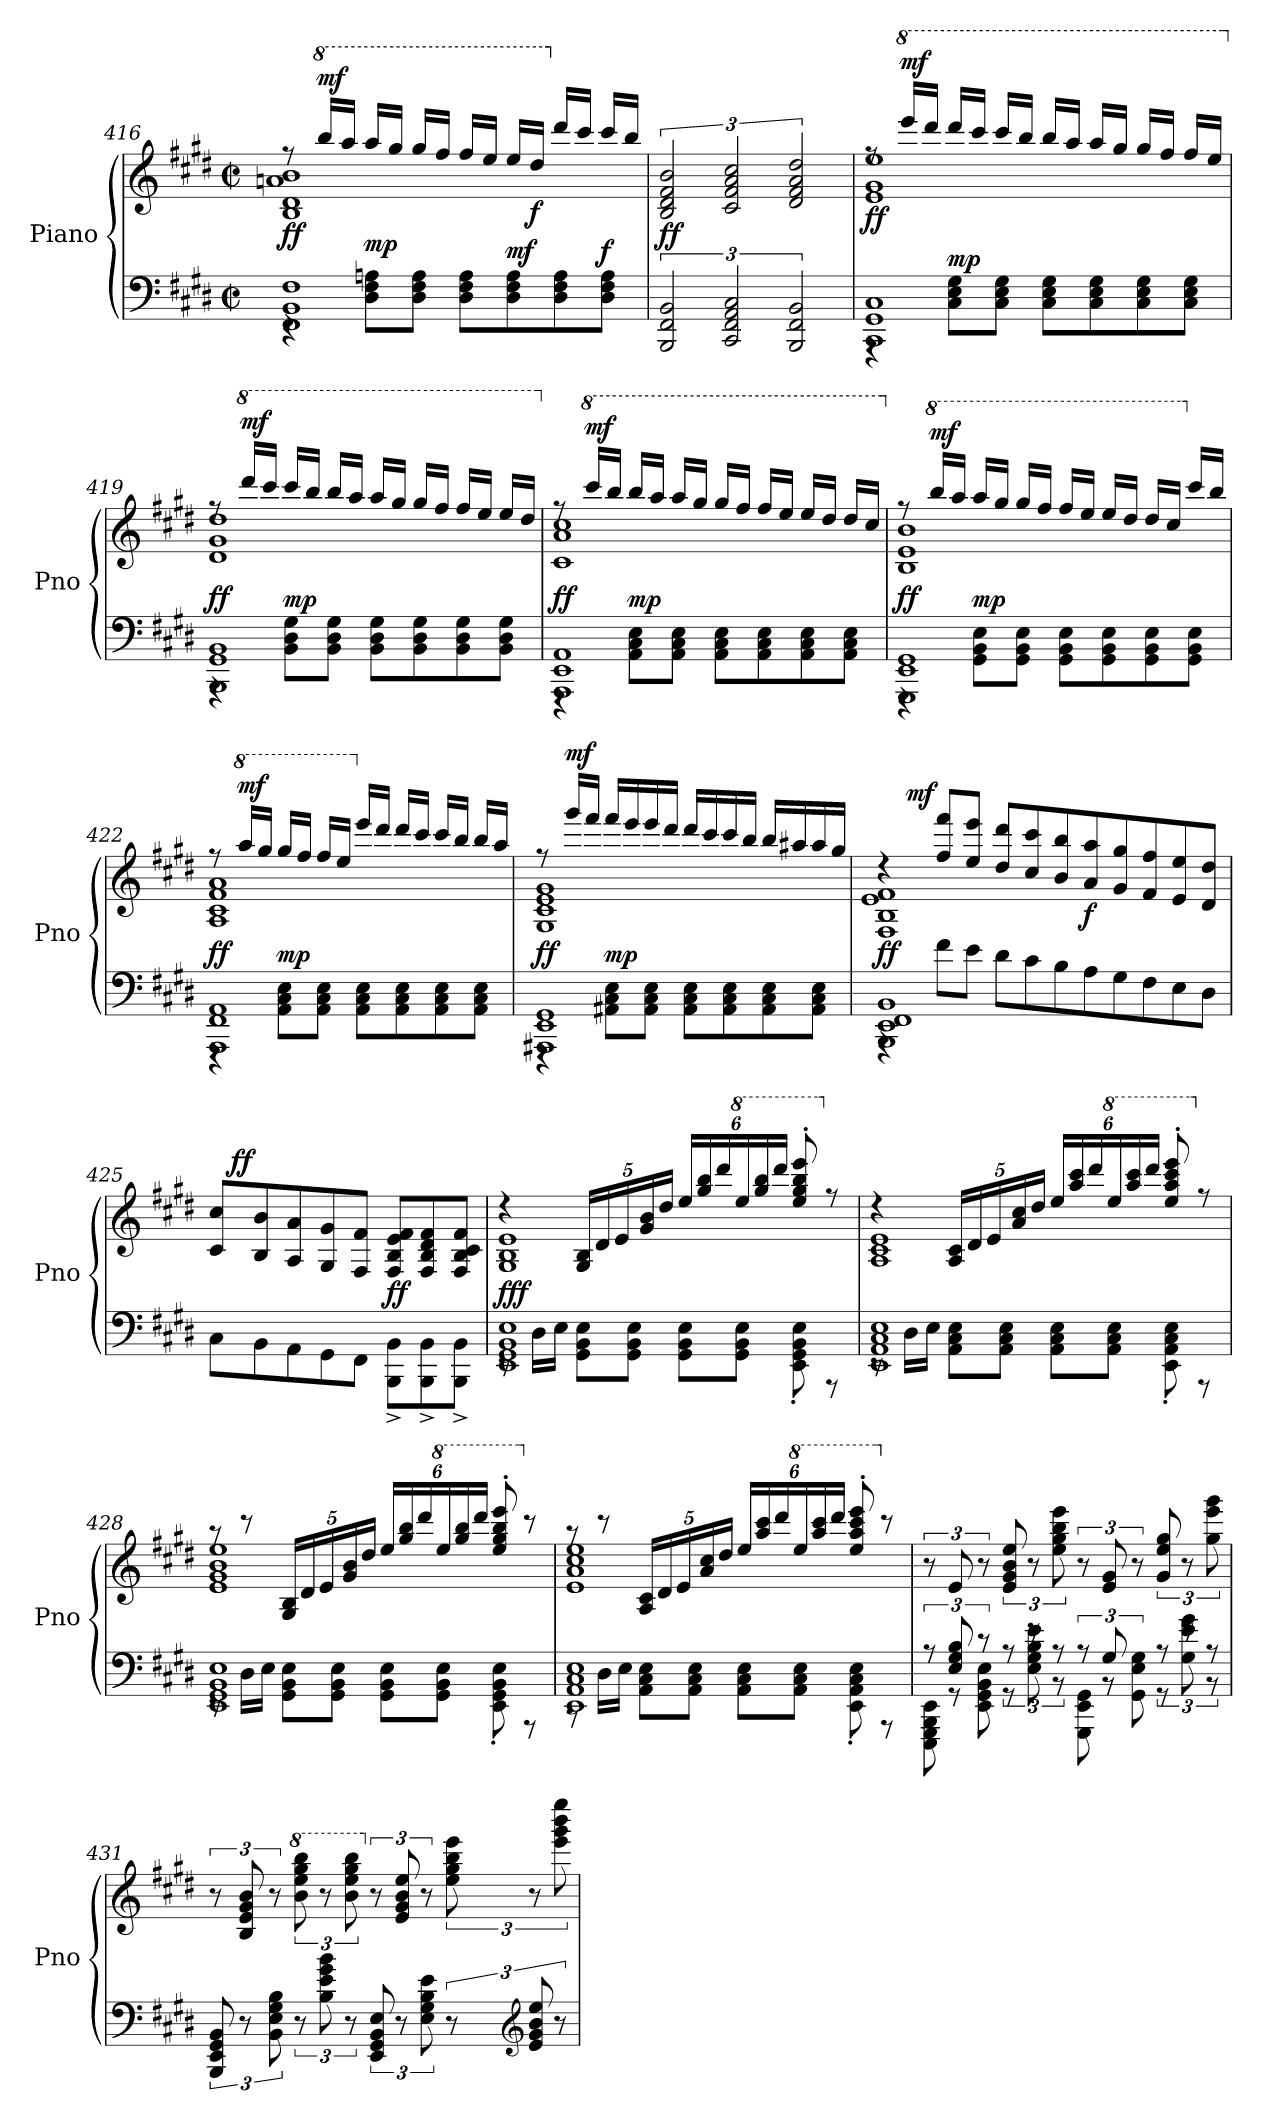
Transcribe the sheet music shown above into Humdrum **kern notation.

**kern	**kern	**dynam
*part1	*part1	*part1
*staff2	*staff1	*staff1/2
*I"Piano	*	*
*I'Pno	*	*
!!LO:LB:g=z
*clefF4	*clefG2	*
*k[f#c#g#d#]	*k[f#c#g#d#]	*
*M4/4	*M4/4	*
*met(c|)	*met(c|)	*
=416	=416	=416
*^	*^	*
!	!	!	!	!LO:DY:b
1FF# 1BB 1F#	4rEE	8rff	1B 1d# 1an 1b	ff
*	*	*8va	*	*
!	!	!	!	!LO:DY:a
.	.	16bbb/LL	.	mf
.	.	16aaa/JJ	.	.
!	!	!	!	!LO:DY:a=2
.	8D#\ 8F#\ 8An\L	16aaa/LL	.	mp
.	.	16ggg#/JJ	.	.
.	8D#\ 8F#\ 8A\J	16ggg#/LL	.	.
.	.	16fff#/JJ	.	.
.	8D#\ 8F#\ 8A\L	16fff#/LL	.	.
.	.	16eee/JJ	.	.
!	!	!	!	!LO:DY:a=2
.	8D#\ 8F#\ 8A\	16eee/LL	.	mf
!	!	!	!	!LO:DY:b
.	.	16ddd#/JJ	.	f
*	*	*X8va	*	*
.	8D#\ 8F#\ 8A\	16ddd#/LL	.	.
.	.	16ccc#/JJ	.	.
!	!	!	!	!LO:DY:a=2
.	8D#\ 8F#\ 8A\J	16ccc#/LL	.	f
.	.	16bb/JJ	.	.
*v	*v	*	*	*
*	*v	*v	*
=417	=417	=417
!	!	!LO:DY:a=2
3BBB/ 3FF#/ 3BB/	3B/ 3d#/ 3f#/ 3b/	ff
3CC#/ 3FF#/ 3AA/ 3C#/	3c#/ 3f#/ 3a/ 3cc#/	.
3BBB/ 3FF#/ 3BB/	3d#/ 3f#/ 3a/ 3dd#/	.
!!LO:PB:g=z
=418	=418	=418
*^	*^	*
!	!	!	!	!LO:DY:b
1CC# 1GG# 1C#	4rAAA	8rff	1e 1g# 1ee	ff
*	*	*8va	*	*
!	!	!	!	!LO:DY:a
.	.	16eeee/LL	.	mf
.	.	16dddd#/JJ	.	.
!	!	!	!	!LO:DY:a=2
.	8C#\ 8E\ 8G#\L	16dddd#/LL	.	mp
.	.	16cccc#/JJ	.	.
.	8C#\ 8E\ 8G#\J	16cccc#/LL	.	.
.	.	16bbb/JJ	.	.
.	8C#\ 8E\ 8G#\L	16bbb/LL	.	.
.	.	16aaa/JJ	.	.
.	8C#\ 8E\ 8G#\	16aaa/LL	.	.
.	.	16ggg#/JJ	.	.
.	8C#\ 8E\ 8G#\	16ggg#/LL	.	.
.	.	16fff#/JJ	.	.
.	8C#\ 8E\ 8G#\J	16fff#/LL	.	.
.	.	16eee/JJ	.	.
=419	=419	=419	=419	=419
*	*	*X8va	*	*
!	!	!	!	!LO:DY:a=2
1BBB 1GG# 1BB	4rAAA	8rff	1d# 1g# 1dd#	ff
*	*	*8va	*	*
!	!	!	!	!LO:DY:a
.	.	16dddd#/LL	.	mf
.	.	16cccc#/JJ	.	.
!	!	!	!	!LO:DY:a=2
.	8BB\ 8D#\ 8G#\L	16cccc#/LL	.	mp
.	.	16bbb/JJ	.	.
.	8BB\ 8D#\ 8G#\J	16bbb/LL	.	.
.	.	16aaa/JJ	.	.
.	8BB\ 8D#\ 8G#\L	16aaa/LL	.	.
.	.	16ggg#/JJ	.	.
.	8BB\ 8D#\ 8G#\	16ggg#/LL	.	.
.	.	16fff#/JJ	.	.
.	8BB\ 8D#\ 8G#\	16fff#/LL	.	.
.	.	16eee/JJ	.	.
.	8BB\ 8D#\ 8G#\J	16eee/LL	.	.
.	.	16ddd#/JJ	.	.
!!LO:LB:g=z	!!
=420	=420	=420	=420	=420
*	*	*X8va	*	*
!	!	!	!	!LO:DY:a=2
1AAA 1EE 1AA	4rFFF	8rff	1c# 1a 1cc#	ff
*	*	*8va	*	*
!	!	!	!	!LO:DY:a
.	.	16cccc#/LL	.	mf
.	.	16bbb/JJ	.	.
!	!	!	!	!LO:DY:a=2
.	8AA\ 8C#\ 8E\L	16bbb/LL	.	mp
.	.	16aaa/JJ	.	.
.	8AA\ 8C#\ 8E\J	16aaa/LL	.	.
.	.	16ggg#/JJ	.	.
.	8AA\ 8C#\ 8E\L	16ggg#/LL	.	.
.	.	16fff#/JJ	.	.
.	8AA\ 8C#\ 8E\	16fff#/LL	.	.
.	.	16eee/JJ	.	.
.	8AA\ 8C#\ 8E\	16eee/LL	.	.
.	.	16ddd#/JJ	.	.
.	8AA\ 8C#\ 8E\J	16ddd#/LL	.	.
.	.	16ccc#/JJ	.	.
=421	=421	=421	=421	=421
*	*	*X8va	*	*
!	!	!	!	!LO:DY:a=2
1GGG# 1EE 1GG#	4rFFF	8rff	1B 1e 1b	ff
*	*	*8va	*	*
!	!	!	!	!LO:DY:a
.	.	16bbb/LL	.	mf
.	.	16aaa/JJ	.	.
!	!	!	!	!LO:DY:a=2
.	8GG#\ 8BB\ 8E\L	16aaa/LL	.	mp
.	.	16ggg#/JJ	.	.
.	8GG#\ 8BB\ 8E\J	16ggg#/LL	.	.
.	.	16fff#/JJ	.	.
.	8GG#\ 8BB\ 8E\L	16fff#/LL	.	.
.	.	16eee/JJ	.	.
.	8GG#\ 8BB\ 8E\	16eee/LL	.	.
.	.	16ddd#/JJ	.	.
.	8GG#\ 8BB\ 8E\	16ddd#/LL	.	.
.	.	16ccc#/JJ	.	.
*	*	*X8va	*	*
.	8GG#\ 8BB\ 8E\J	16ccc#/LL	.	.
.	.	16bb/JJ	.	.
!!LO:LB:g=z	!!
=422	=422	=422	=422	=422
!	!	!	!	!LO:DY:a=2
1AAA 1FF# 1AA	4rFFF	8rff	1A 1c# 1f# 1a	ff
*	*	*8va	*	*
!	!	!	!	!LO:DY:a
.	.	16aaa/LL	.	mf
.	.	16ggg#/JJ	.	.
!	!	!	!	!LO:DY:a=2
.	8AA\ 8C#\ 8E\L	16ggg#/LL	.	mp
.	.	16fff#/JJ	.	.
.	8AA\ 8C#\ 8E\J	16fff#/LL	.	.
.	.	16eee/JJ	.	.
*	*	*X8va	*	*
.	8AA\ 8C#\ 8E\L	16eee/LL	.	.
.	.	16ddd#/JJ	.	.
.	8AA\ 8C#\ 8E\	16ddd#/LL	.	.
.	.	16ccc#/JJ	.	.
.	8AA\ 8C#\ 8E\	16ccc#/LL	.	.
.	.	16bb/JJ	.	.
.	8AA\ 8C#\ 8E\J	16bb/LL	.	.
.	.	16aa/JJ	.	.
=423	=423	=423	=423	=423
!	!	!	!	!LO:DY:a=2
1AAA#X 1EE 1GG#	4rFFF	8rff	1G# 1c# 1e 1g#	ff
!	!	!	!	!LO:DY:a
.	.	16ggg#/LL	.	mf
.	.	16fff#/JJ	.	.
!	!	!	!	!LO:DY:a=2
.	8AA#X\ 8C#\ 8E\L	16fff#/LL	.	mp
.	.	16eee/	.	.
.	8AA#\ 8C#\ 8E\J	16eee/	.	.
.	.	16ddd#/JJ	.	.
.	8AA#\ 8C#\ 8E\L	16ddd#/LL	.	.
.	.	16ccc#/	.	.
.	8AA#\ 8C#\ 8E\	16ccc#/	.	.
.	.	16bb/JJ	.	.
.	8AA#\ 8C#\ 8E\	16bb/LL	.	.
.	.	16aa#X/	.	.
.	8AA#\ 8C#\ 8E\J	16aa#/	.	.
.	.	16gg#/JJ	.	.
*	*	*v	*v	*
!!LO:LB:g=z
=424	=424	=424	=424
*	*	*MM144	*
*	*	*^	*
!	!	!	!	!LO:DY:a=2
*	*	*	*^	*
1BBB 1EE 1FF# 1BB	4rAAA	4rdd	1F# 1B 1e 1f#	8ryy	ff
!	!	!	!	!	!LO:DY:a
.	.	.	.	1ryy	mf
.	8f#\L	8ff#/ 8fff#/L	.	.	.
.	8e\J	8ee/ 8eee/J	.	.	.
.	8d#\L	8dd#/ 8ddd#/L	.	.	.
.	8c#\	8cc#/ 8ccc#/	.	.	.
.	8B\	8b/ 8bb/	.	.	.
!	!	!	!	!	!LO:DY:b
.	8A\	8a/ 8aa/	.	.	f
2ryy	8G#\	8g#/ 8gg#/	2ryy	.	.
.	8F#\	8f#/ 8ff#/	.	4.ryy	.
.	8E\	8e/ 8ee/	.	.	.
.	8D#\J	8d#/ 8dd#/J	.	.	.
*	*	*	*v	*v	*
=425	=425	=425	=425	=425
1ryy	8C#\L	8c#/ 8cc#/L	16ryy	.
!	!	!	!	!LO:DY:a
.	.	.	2...ryy	ff
.	8BB\	8B/ 8b/	.	.
.	8AA\	8A/ 8a/	.	.
.	8GG#\	8G#/ 8g#/	.	.
.	8FF#\J	8F#/ 8f#/J	.	.
*	*	*MM96	*	*
!	!	!	!	!LO:DY:a=2
.	8BBB\^ 8BB\^L	8F#/ 8B/ 8e/ 8f#/L	.	ff
.	8BBB\^ 8BB\^	8F#/ 8B/ 8d#/ 8f#/	.	.
.	8BBB\^ 8BB\^J	8F#/ 8B/ 8c#/ 8f#/J	.	.
!!LO:LB:g=z	!!
=426	=426	=426	=426	=426
*	*	*MM132	*	*
!	!	!	!	!LO:DY:a=2
1EE 1GG# 1BB 1E	8rEE	4rdd	1G# 1B 1e	fff
.	16D#\LL	.	.	.
.	16E\JJ	.	.	.
*	*	*Xbrackettup	*	*
.	8GG#\ 8BB\ 8E\L	20G#/ 20B/LL	.	.
.	.	20d#/	.	.
.	.	20e/	.	.
.	8GG#\ 8BB\ 8E\J	.	.	.
.	.	20g#/ 20b/	.	.
.	.	20dd#/JJ	.	.
.	8GG#\ 8BB\ 8E\L	24ee/LL	.	.
.	.	24gg#/ 24bb/	.	.
.	.	24ddd#/	.	.
*	*	*8va	*	*
.	8GG#\ 8BB\ 8E\J	24eee/	.	.
.	.	24ggg#/ 24bbb/	.	.
.	.	24dddd#/JJ	.	.
.	8EE\' 8GG#\' 8BB\' 8E\'	8eee/' 8ggg#/' 8bbb/' 8eeee/'	.	.
*	*	*X8va	*	*
.	8r	8r	.	.
=427	=427	=427	=427	=427
1EE 1AA 1C# 1E	8rEE	4rdd	1A 1c# 1e	.
.	16D#\LL	.	.	.
.	16E\JJ	.	.	.
.	8AA\ 8C#\ 8E\L	20A/ 20c#/LL	.	.
.	.	20d#/	.	.
.	.	20e/	.	.
.	8AA\ 8C#\ 8E\J	.	.	.
.	.	20a/ 20cc#/	.	.
.	.	20dd#/JJ	.	.
.	8AA\ 8C#\ 8E\L	24ee/LL	.	.
.	.	24aa/ 24ccc#/	.	.
.	.	24ddd#/	.	.
*	*	*8va	*	*
.	8AA\ 8C#\ 8E\J	24eee/	.	.
.	.	24aaa/ 24cccc#/	.	.
.	.	24dddd#/JJ	.	.
.	8EE\' 8AA\' 8C#\' 8E\'	8eee/' 8aaa/' 8cccc#/' 8eeee/'	.	.
*	*	*X8va	*	*
.	8r	8r	.	.
!!LO:PB:g=z	!!
=428	=428	=428	=428	=428
1EE 1GG# 1BB 1E	8rEE	8raa	1e 1g# 1b 1ee	.
.	16D#\LL	8r	.	.
.	16E\JJ	.	.	.
.	8GG#\ 8BB\ 8E\L	20G#/ 20B/LL	.	.
.	.	20d#/	.	.
.	.	20e/	.	.
.	8GG#\ 8BB\ 8E\J	.	.	.
.	.	20g#/ 20b/	.	.
.	.	20dd#/JJ	.	.
.	8GG#\ 8BB\ 8E\L	24ee/LL	.	.
.	.	24gg#/ 24bb/	.	.
.	.	24ddd#/	.	.
*	*	*8va	*	*
.	8GG#\ 8BB\ 8E\J	24eee/	.	.
.	.	24ggg#/ 24bbb/	.	.
.	.	24dddd#/JJ	.	.
.	8EE\' 8GG#\' 8BB\' 8E\'	8eee/' 8ggg#/' 8bbb/' 8eeee/'	.	.
*	*	*X8va	*	*
.	8r	8r	.	.
=429	=429	=429	=429	=429
1EE 1AA 1C# 1E	8rCC	8raa	1e 1a 1cc# 1ee	.
.	16D#\LL	8r	.	.
.	16E\JJ	.	.	.
.	8AA\ 8C#\ 8E\L	20A/ 20c#/LL	.	.
.	.	20d#/	.	.
.	.	20e/	.	.
.	8AA\ 8C#\ 8E\J	.	.	.
.	.	20a/ 20cc#/	.	.
.	.	20dd#/JJ	.	.
.	8AA\ 8C#\ 8E\L	24ee/LL	.	.
.	.	24aa/ 24ccc#/	.	.
.	.	24ddd#/	.	.
*	*	*8va	*	*
.	8AA\ 8C#\ 8E\J	24eee/	.	.
.	.	24aaa/ 24cccc#/	.	.
.	.	24dddd#/JJ	.	.
.	8EE\' 8AA\' 8C#\' 8E\'	8eee/' 8aaa/' 8cccc#/' 8eeee/'	.	.
*	*	*X8va	*	*
.	8r	8r	.	.
*	*	*v	*v	*
!!LO:LB:g=z
=430	=430	=430	=430
*	*Xtuplet	*brackettup	*
12r	12EEE\ 12GGG#\ 12BBB\ 12EE\	12r	.
12E/ 12G#/ 12B/	12r	12e/	.
12r	12EE\ 12GG#\ 12BB\ 12E\	12r	.
12r	12r	12e/ 12g#/ 12b/ 12ee/	.
12re	12E\ 12G#\ 12B\ 12e\	12r	.
12r	12r	12ee\ 12gg#\ 12bb\ 12eee\	.
*tuplet	*Xtuplet	*	*
12r	12GGG#\ 12EE\ 12GG#\	12r	.
12G#/	12r	12e/ 12g#/	.
12rF	12GG#\ 12E\ 12G#\	12r	.
12r	12r	12g#/ 12ee/ 12gg#/	.
12re	12G#\ 12e\ 12g#\	12r	.
12r	12r	12gg#\ 12eee\ 12ggg#\	.
*v	*v	*	*
=431	=431	=431
*tuplet	*	*
12BBB/ 12EE/ 12GG#/ 12BB/	12r	.
12r	12B/ 12e/ 12g#/ 12b/	.
12BB\ 12E\ 12G#\ 12B\	12r	.
*	*8va	*
12r	12bb\ 12eee\ 12ggg#\ 12bbb\	.
12B\ 12e\ 12g#\ 12b\	12r	.
12r	12bb\ 12eee\ 12ggg#\ 12bbb\	.
*	*X8va	*
12EE/ 12GG#/ 12BB/ 12E/	12r	.
12r	12e/ 12g#/ 12b/ 12ee/	.
12E\ 12G#\ 12B\ 12e\	12r	.
12r	12ee\ 12gg#\ 12bb\ 12eee\	.
*clefG2	*	*
12e/ 12g#/ 12b/ 12ee/	12r	.
12r	12eee\ 12ggg#\ 12bbb\ 12eeee\	.
=	=	=
*-	*-	*-
